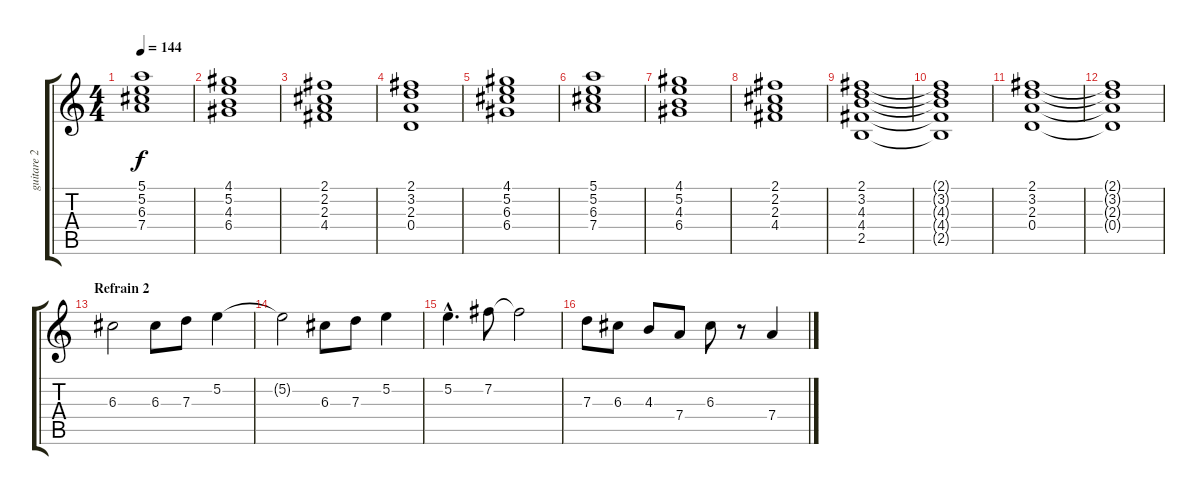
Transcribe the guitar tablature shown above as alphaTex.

\track ("guitare 2" "guitare 2") {instrument electricguitarclean}
\staff {score tabs}
\tuning (E4 B3 G3 D3 A2 E2) {hide}
\ts (4 4)
\tempo 144
\clef g2
\ks c
(5.1 5.2 6.3 7.4).1{dy f} |
(4.1 5.2 4.3 6.4).1 |
(2.1 2.2 2.3 4.4).1 |
(2.1 3.2 2.3 0.4).1 |
(4.1 5.2 6.3 6.4).1 |
(5.1 5.2 6.3 7.4).1 |
(4.1 5.2 4.3 6.4).1 |
(2.1 2.2 2.3 4.4).1 |
(2.1 3.2 4.3 4.4 2.5).1 |
(2.1{t} 3.2{t} 4.3{t} 4.4{t} 2.5{t}).1 |
(2.1 3.2 2.3 0.4).1 |
(2.1{t} 3.2{t} 2.3{t} 0.4{t}).1 |
\section ("" "Refrain 2")
6.3.2 6.3.8 7.3.8 5.2.4 |
5.2{t}.2 6.3.8 7.3.8 5.2.4 |
5.2{hac}.4{d} 7.2.8 7.2{t}.2 |
7.3.8 6.3.8 4.3.8 7.4.8 6.3.8 r.8 7.4.4
